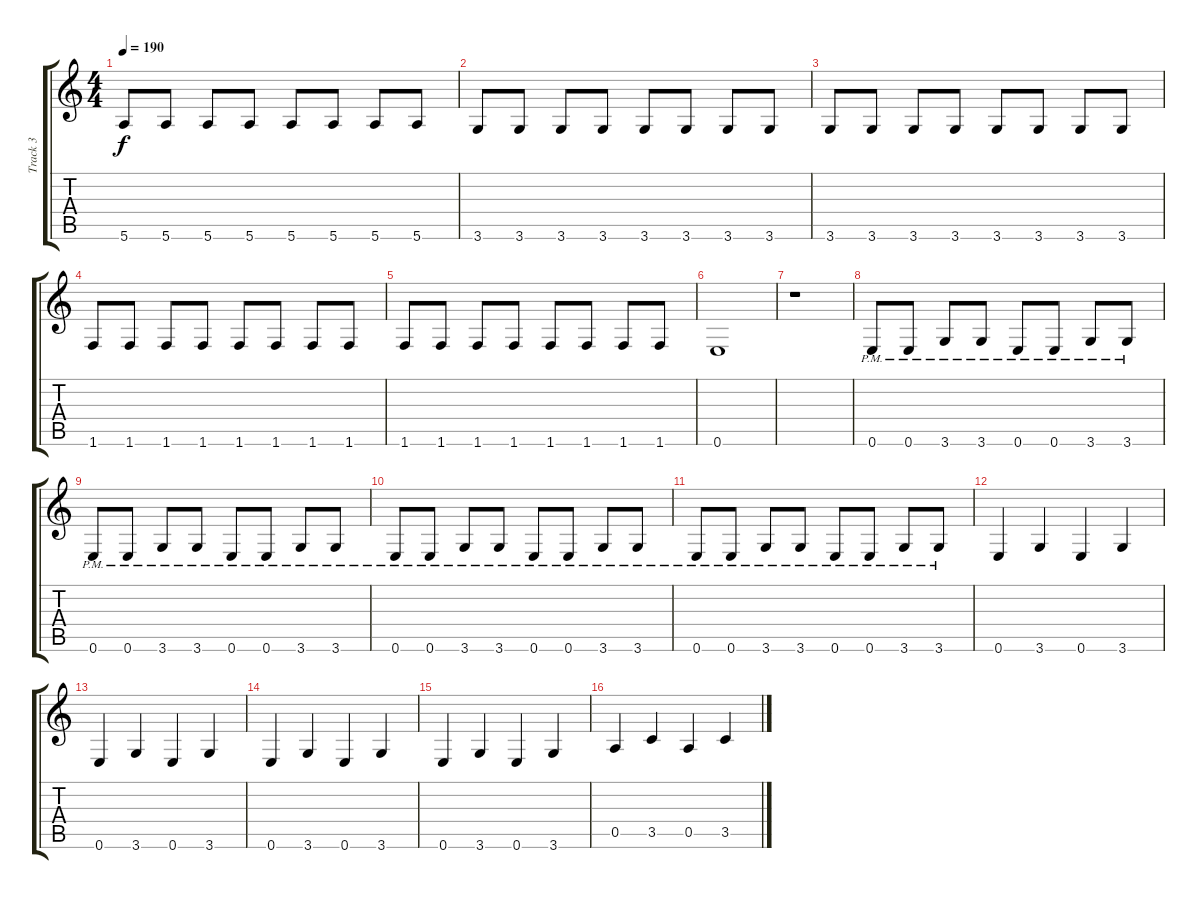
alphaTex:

\track ("Track 3" "Track 3") {instrument acousticguitarsteel}
\staff {score tabs}
\tuning (E4 B3 G3 D3 A2 E2) {hide}
\ts (4 4)
\tempo 190
\clef g2
\ks c
5.6.8{dy f} 5.6.8 5.6.8 5.6.8 5.6.8 5.6.8 5.6.8 5.6.8 |
3.6.8 3.6.8 3.6.8 3.6.8 3.6.8 3.6.8 3.6.8 3.6.8 |
3.6.8 3.6.8 3.6.8 3.6.8 3.6.8 3.6.8 3.6.8 3.6.8 |
1.6.8 1.6.8 1.6.8 1.6.8 1.6.8 1.6.8 1.6.8 1.6.8 |
1.6.8 1.6.8 1.6.8 1.6.8 1.6.8 1.6.8 1.6.8 1.6.8 |
0.6.1 |
r.1 |
0.6{pm}.8 0.6{pm}.8 3.6{pm}.8 3.6{pm}.8 0.6{pm}.8 0.6{pm}.8 3.6{pm}.8 3.6{pm}.8 |
0.6{pm}.8 0.6{pm}.8 3.6{pm}.8 3.6{pm}.8 0.6{pm}.8 0.6{pm}.8 3.6{pm}.8 3.6{pm}.8 |
0.6{pm}.8 0.6{pm}.8 3.6{pm}.8 3.6{pm}.8 0.6{pm}.8 0.6{pm}.8 3.6{pm}.8 3.6{pm}.8 |
0.6{pm}.8 0.6{pm}.8 3.6{pm}.8 3.6{pm}.8 0.6{pm}.8 0.6{pm}.8 3.6{pm}.8 3.6{pm}.8 |
0.6.4 3.6.4 0.6.4 3.6.4 |
0.6.4 3.6.4 0.6.4 3.6.4 |
0.6.4 3.6.4 0.6.4 3.6.4 |
0.6.4 3.6.4 0.6.4 3.6.4 |
0.5.4 3.5.4 0.5.4 3.5.4
